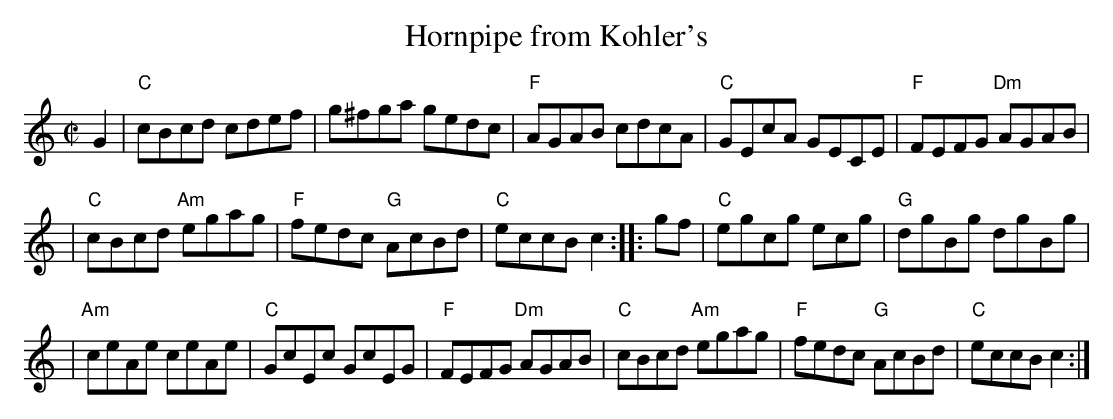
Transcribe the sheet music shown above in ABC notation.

X:1
T: Hornpipe from Kohler's
M: C|
L: 1/8
K: C
G2 \
| "C"cBcd cdef | g^fga gedc | "F"AGAB cdcA | "C"GEcA GECE | "F"FEFG "Dm"AGAB |
| "C"cBcd "Am"egag | "F"fedc "G"AcBd | "C"eccB c2 :: gf | "C"egcg ecg | "G"dgBg dgBg |
| "Am"ceAe ceAe | "C"GcEc GcEG | "F"FEFG "Dm"AGAB | "C"cBcd "Am"egag | "F"fedc "G"AcBd | "C"eccB c2 :|
